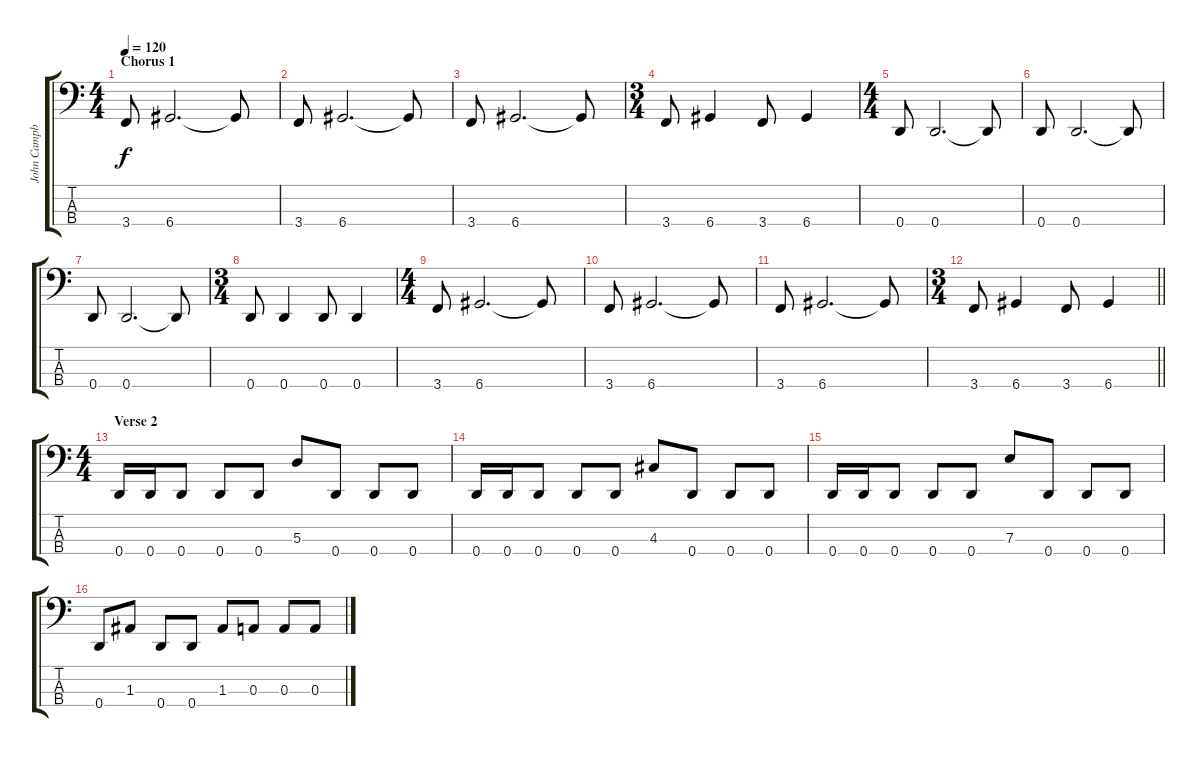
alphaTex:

\track ("John Campbell" "John Campb") {instrument electricbasspick}
\staff {score tabs}
\tuning (G2 D2 A1 D1) {hide}
\ts (4 4)
\section ("" "Chorus 1")
\tempo 120
\clef f4
\ks c
3.4.8{dy f} 6.4.2{d} 6.4{t}.8 |
3.4.8 6.4.2{d} 6.4{t}.8 |
3.4.8 6.4.2{d} 6.4{t}.8 |
\ts (3 4)
3.4.8 6.4.4 3.4.8 6.4.4 |
\ts (4 4)
0.4.8 0.4.2{d} 0.4{t}.8 |
0.4.8 0.4.2{d} 0.4{t}.8 |
0.4.8 0.4.2{d} 0.4{t}.8 |
\ts (3 4)
0.4.8 0.4.4 0.4.8 0.4.4 |
\ts (4 4)
3.4.8 6.4.2{d} 6.4{t}.8 |
3.4.8 6.4.2{d} 6.4{t}.8 |
3.4.8 6.4.2{d} 6.4{t}.8 |
\ts (3 4)
\barLineRight lightlight
3.4.8 6.4.4 3.4.8 6.4.4 |
\ts (4 4)
\section ("" "Verse 2")
0.4.16 0.4.16 0.4.8 0.4.8 0.4.8 5.3.8 0.4.8 0.4.8 0.4.8 |
0.4.16 0.4.16 0.4.8 0.4.8 0.4.8 4.3.8 0.4.8 0.4.8 0.4.8 |
0.4.16 0.4.16 0.4.8 0.4.8 0.4.8 7.3.8 0.4.8 0.4.8 0.4.8 |
0.4.8 1.3.8 0.4.8 0.4.8 1.3.8 0.3.8 0.3.8 0.3.8
